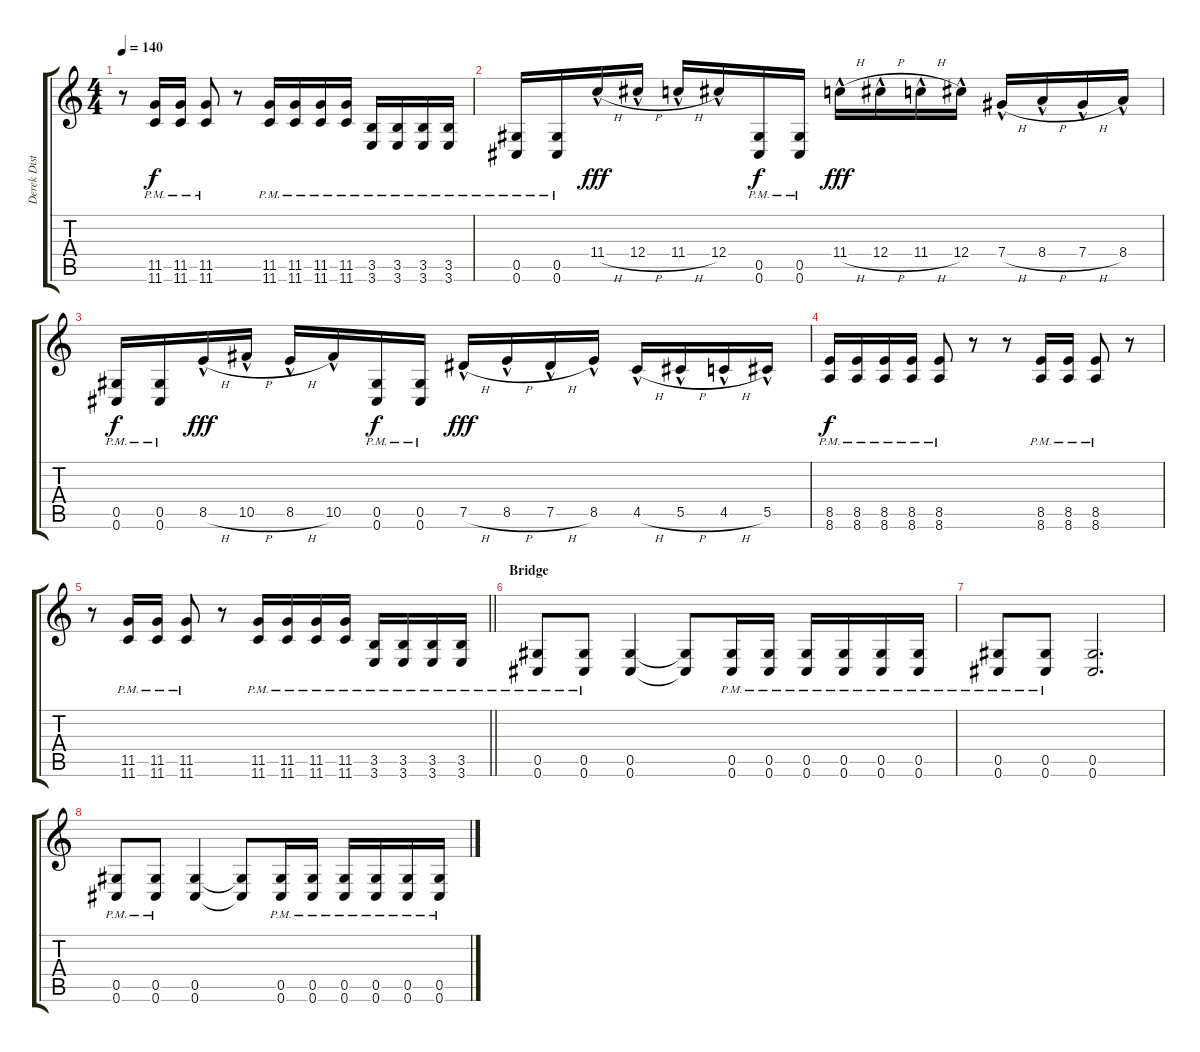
\track ("Derek Distortion" "Derek Dist") {instrument distortionguitar}
\staff {score tabs}
\tuning (Eb4 Bb3 Gb3 Db3 Ab2 Db2) {hide}
\ts (4 4)
\tempo 140
\clef g2
\ks c
r.8{dy f} (11.5{pm} 11.6{pm}).16 (11.5{pm} 11.6{pm}).16 (11.5{pm} 11.6{pm}).8 r.8 (11.5{pm} 11.6{pm}).16 (11.5{pm} 11.6{pm}).16 (11.5{pm} 11.6{pm}).16 (11.5{pm} 11.6{pm}).16 (3.5{pm} 3.6{pm}).16 (3.5{pm} 3.6{pm}).16 (3.5{pm} 3.6{pm}).16 (3.5{pm} 3.6{pm}).16 |
(0.5{pm} 0.6{pm}).16 (0.5{pm} 0.6{pm}).16 11.4{h hac}.16{dy fff} 12.4{h hac}.16 11.4{h hac}.16 12.4{hac}.16 (0.5{pm} 0.6{pm}).16{dy f} (0.5{pm} 0.6{pm}).16 11.4{h hac}.16{dy fff} 12.4{h hac}.16 11.4{h hac}.16 12.4{hac}.16 7.4{h hac}.16 8.4{h hac}.16 7.4{h hac}.16 8.4{hac}.16 |
(0.5{pm} 0.6{pm}).16{dy f} (0.5{pm} 0.6{pm}).16 8.5{h hac}.16{dy fff} 10.5{h hac}.16 8.5{h hac}.16 10.5{hac}.16 (0.5{pm} 0.6{pm}).16{dy f} (0.5{pm} 0.6{pm}).16 7.5{h hac}.16{dy fff} 8.5{h hac}.16 7.5{h hac}.16 8.5{hac}.16 4.5{h hac}.16 5.5{h hac}.16 4.5{h hac}.16 5.5{hac}.16 |
(8.5{pm} 8.6{pm}).16{dy f} (8.5{pm} 8.6{pm}).16 (8.5{pm} 8.6{pm}).16 (8.5{pm} 8.6{pm}).16 (8.5{pm} 8.6{pm}).8 r.8 r.8 (8.5{pm} 8.6{pm}).16 (8.5{pm} 8.6{pm}).16 (8.5{pm} 8.6{pm}).8 r.8 |
\barLineRight lightlight
r.8 (11.5{pm} 11.6{pm}).16 (11.5{pm} 11.6{pm}).16 (11.5{pm} 11.6{pm}).8 r.8 (11.5{pm} 11.6{pm}).16 (11.5{pm} 11.6{pm}).16 (11.5{pm} 11.6{pm}).16 (11.5{pm} 11.6{pm}).16 (3.5{pm} 3.6{pm}).16 (3.5{pm} 3.6{pm}).16 (3.5{pm} 3.6{pm}).16 (3.5{pm} 3.6{pm}).16 |
\section ("" "Bridge")
(0.5{pm} 0.6{pm}).8 (0.5{pm} 0.6{pm}).8 (0.5 0.6).4 (0.5{t} 0.6{t}).8 (0.5{pm} 0.6{pm}).16 (0.5{pm} 0.6{pm}).16 (0.5{pm} 0.6{pm}).16 (0.5{pm} 0.6{pm}).16 (0.5{pm} 0.6{pm}).16 (0.5{pm} 0.6{pm}).16 |
(0.5{pm} 0.6{pm}).8 (0.5{pm} 0.6{pm}).8 (0.5 0.6).2{d} |
(0.5{pm} 0.6{pm}).8 (0.5{pm} 0.6{pm}).8 (0.5 0.6).4 (0.5{t} 0.6{t}).8 (0.5{pm} 0.6{pm}).16 (0.5{pm} 0.6{pm}).16 (0.5{pm} 0.6{pm}).16 (0.5{pm} 0.6{pm}).16 (0.5{pm} 0.6{pm}).16 (0.5{pm} 0.6{pm}).16
